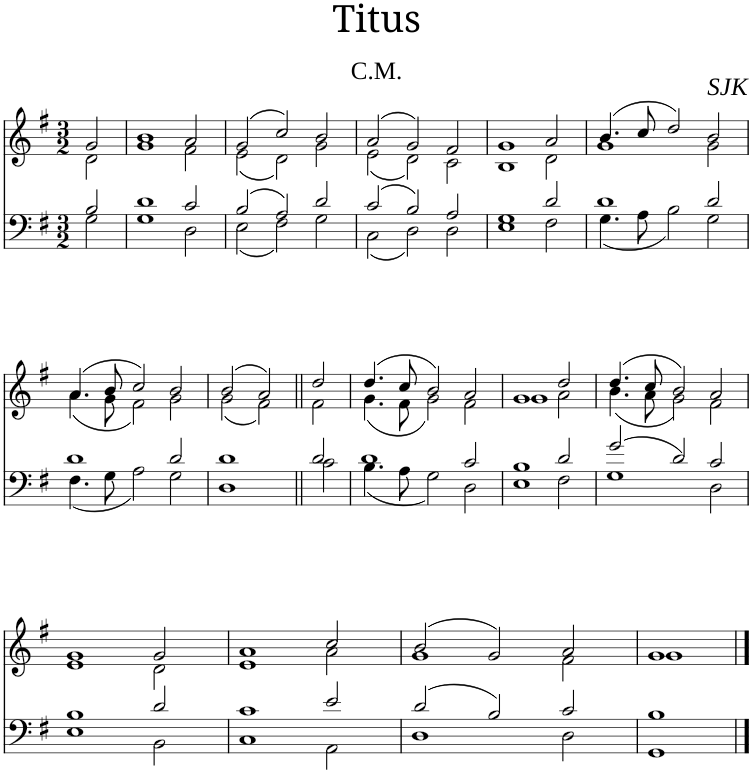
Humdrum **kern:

**kern	**kern
*part1	*part1
*staff2	*staff1
*I"Piano	*
*I'Pno	*
*clefF4	*clefG2
*k[f#]	*k[f#]
*M3/2	*M3/2
=1	=1
*^	*^
2B/	2G\	2g/	2d\
=2	=2	=2	=2
1d	1G	1b	1g
2c/	2D\	2a/	2f#\
=3	=3	=3	=3
2B/	2E\	(2g/	(2e\
2A/	2F#\	2cc/)	2d\)
2d/	2G\	2b/	2g\
=4	=4	=4	=4
2c/	2C\	(2a/	(2e\
2B/	2D\	2g/)	2d\)
2A/	2D\	2f#/	2c\
=5	=5	=5	=5
1G	1E	1g	1B
2d/	2F#\	2a/	2d\
=6	=6	=6	=6
1d	4.G\	(4.b/	1g
.	8A\	8cc/	.
.	2B\	2dd/)	.
2d/	2G\	2b/	2g\
!!LO:LB:g=z	!!
=7	=7	=7	=7
1d	4.F#\	(4.a/	(4.a\
.	8G\	8b/	8g\
.	2A\	2cc/)	2f#\)
2d/	2G\	2b/	2g\
=8	=8	=8	=8
1d	1D	(2b/	(2g\
.	.	2a/)	2f#\)
=9||	=9||	=9||	=9||
2d/	2c\	2dd/	2f#\
=10	=10	=10	=10
1d	4.B\	(4.dd/	(4.g\
.	8A\	8cc/	8f#\
.	2G\	2b/)	2g\)
2c/	2D\	2a/	2f#\
=11	=11	=11	=11
1B	1E	1g	1g
2d/	2F#\	2dd/	2a\
=12	=12	=12	=12
2g/	1G	(4.dd/	(4.b\
.	.	8cc/	8a\
2d/	.	2b/)	2g\)
2c/	2D\	2a/	2f#\
!!LO:LB:g=z	!!
=13	=13	=13	=13
1B	1E	1g	1e
2d/	2BB\	2g/	2d\
=14	=14	=14	=14
1c	1C	1a	1e
2e/	2AA\	2cc/	2a\
=15	=15	=15	=15
2d/	1D	(2b/	1g
2B/	.	2g/)	.
2c/	2D\	2a/	2f#\
=16	=16	=16	=16
1B	1GG	1g	1g
*v	*v	*	*
*	*v	*v
==	==
*-	*-
